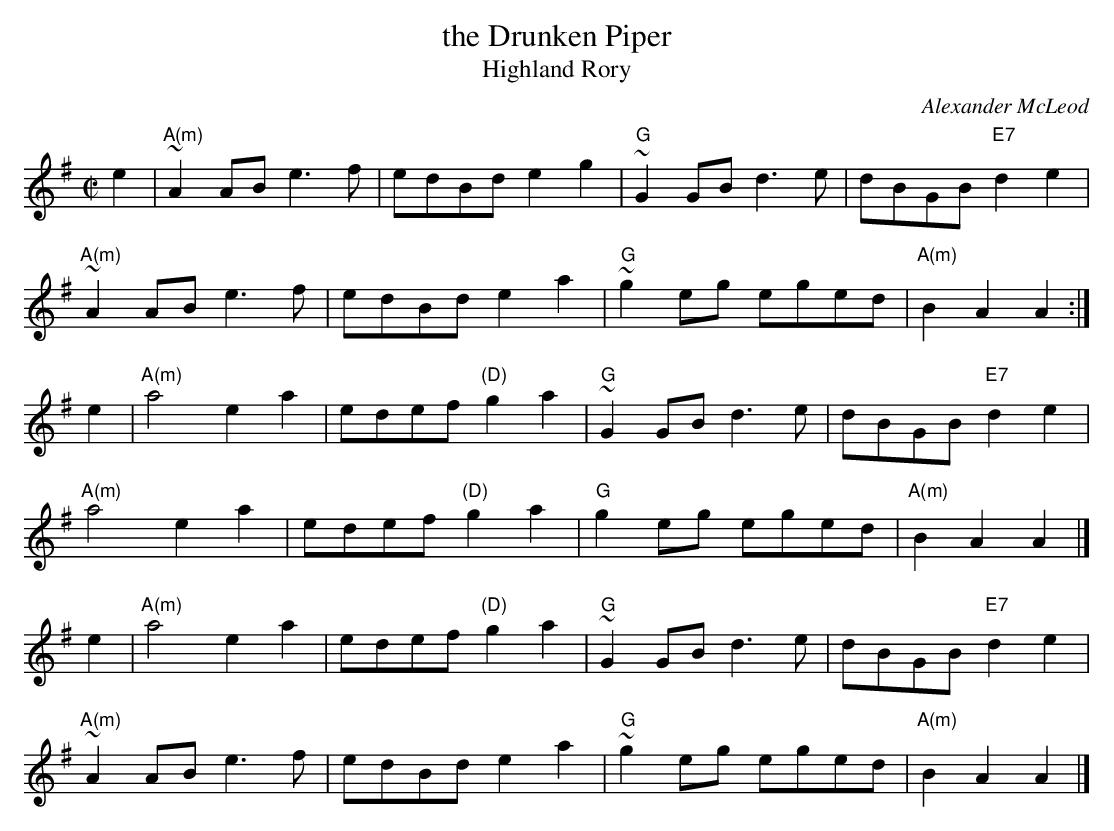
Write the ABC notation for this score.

X:1
T: the Drunken Piper
T: Highland Rory
C: Alexander McLeod
M: C|
L: 1/8
K: ADor
e2 | "A(m)"~A2AB e3f | edBd e2g2 | "G"~G2GB d3e | dBGB "E7"d2e2 |
y3   "A(m)"~A2AB e3f | edBd e2a2 | "G"~g2eg eged | "A(m)"B2A2 A2 :|
e2 | "A(m)"a4 e2a2 | edef "(D)"g2a2 | "G"~G2GB d3e | dBGB "E7"d2e2 |
y3   "A(m)"a4 e2a2 | edef "(D)"g2a2 | "G"g2eg eged | "A(m)"B2A2 A2 |]
e2 | "A(m)"a4 e2a2 | edef "(D)"g2a2 | "G"~G2GB d3e | dBGB "E7"d2e2 |
y3   "A(m)"~A2AB e3f | edBd e2a2 | "G"~g2eg eged | "A(m)"B2A2 A2 |]
